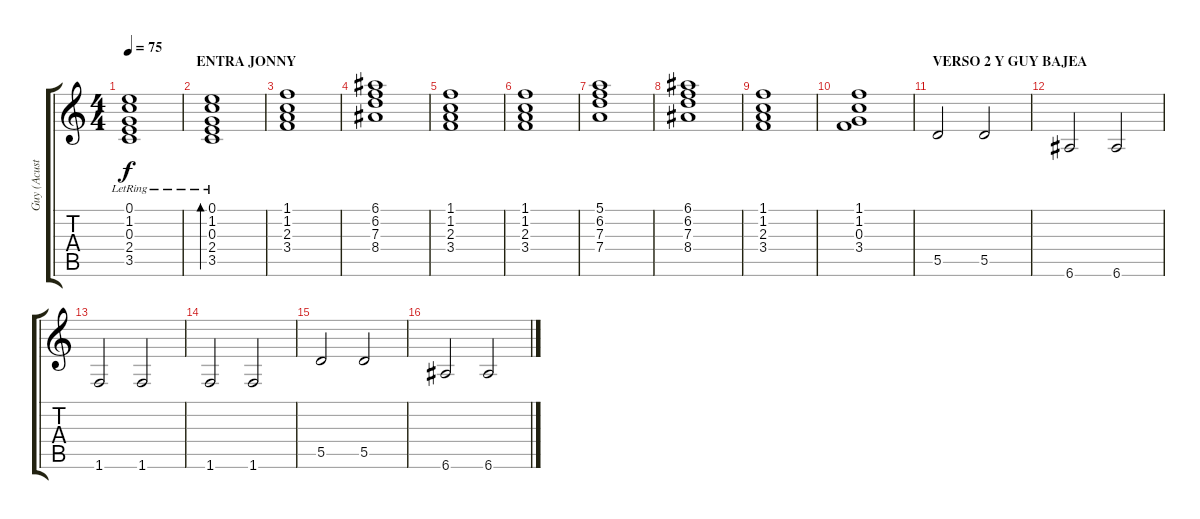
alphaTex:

\track ("Guy (Acustica)" "Guy (Acust") {instrument acousticguitarsteel}
\staff {score tabs}
\tuning (E4 B3 G3 D3 A2 E2) {hide}
\ts (4 4)
\tempo 75
\clef g2
\ks c
(0.1{lr} 1.2{lr} 0.3{lr} 2.4{lr} 3.5{lr}).1{dy f} |
\section ("" "ENTRA JONNY")
(0.1{lr} 1.2{lr} 0.3{lr} 2.4{lr} 3.5{lr}).1{bd 60} |
(1.1 1.2 2.3 3.4).1 |
(6.1 6.2 7.3 8.4).1 |
(1.1 1.2 2.3 3.4).1 |
(1.1 1.2 2.3 3.4).1 |
(5.1 6.2 7.3 7.4).1 |
(6.1 6.2 7.3 8.4).1 |
(1.1 1.2 2.3 3.4).1 |
(1.1 1.2 0.3 3.4).1 |
\section ("" "VERSO 2 Y GUY BAJEA")
5.5.2 5.5.2 |
6.6.2 6.6.2 |
1.6.2 1.6.2 |
1.6.2 1.6.2 |
5.5.2 5.5.2 |
6.6.2 6.6.2
